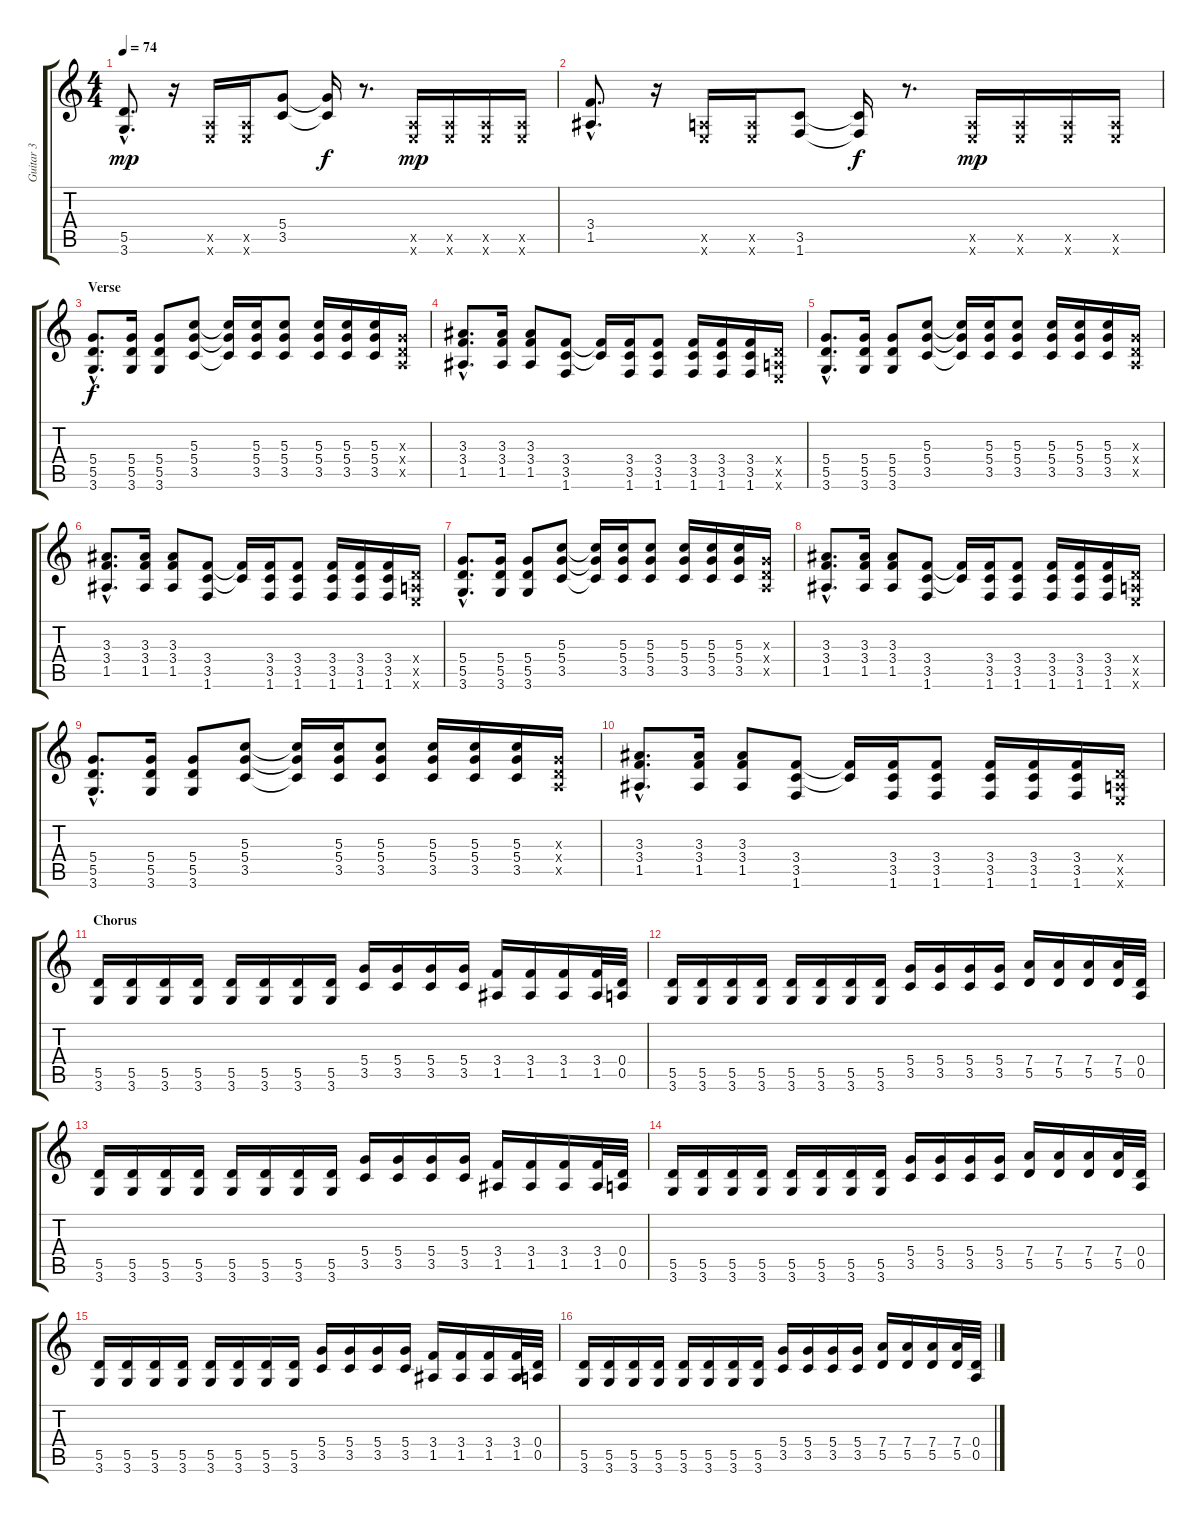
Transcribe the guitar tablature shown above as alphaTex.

\track ("Guitar 3" "Guitar 3") {instrument overdrivenguitar}
\staff {score tabs}
\tuning (E4 B3 G3 D3 A2 E2) {hide}
\ts (4 4)
\tempo 74
\clef g2
\ks c
(5.5{hac} 3.6{hac}).8{d dy mp} r.16 (0.5{x} 0.6{x}).16 (0.5{x} 0.6{x}).16 (5.4 3.5).8 (5.4{t} 3.5{t}).16{dy f} r.8{d} (0.5{x} 0.6{x}).16{dy mp} (0.5{x} 0.6{x}).16 (0.5{x} 0.6{x}).16 (0.5{x} 0.6{x}).16 |
(3.4{hac} 1.5{hac}).8{d} r.16 (0.5{x} 0.6{x}).16 (0.5{x} 0.6{x}).16 (3.5 1.6).8 (3.5{t} 1.6{t}).16{dy f} r.8{d} (0.5{x} 0.6{x}).16{dy mp} (0.5{x} 0.6{x}).16 (0.5{x} 0.6{x}).16 (0.5{x} 0.6{x}).16 |
\section ("" "Verse")
(5.4{hac} 5.5{hac} 3.6{hac}).8{d dy f} (5.4 5.5 3.6).16 (5.4 5.5 3.6).8 (5.3 5.4 3.5).8 (5.3{t} 5.4{t} 3.5{t}).16 (5.3 5.4 3.5).16 (5.3 5.4 3.5).8 (5.3 5.4 3.5).16 (5.3 5.4 3.5).16 (5.3 5.4 3.5).16 (0.3{x} 0.4{x} 0.5{x}).16 |
(3.3{hac} 3.4{hac} 1.5{hac}).8{d} (3.3 3.4 1.5).16 (3.3 3.4 1.5).8 (3.4 3.5 1.6).8 (3.4{t} 3.5{t}).16 (3.4 3.5 1.6).16 (3.4 3.5 1.6).8 (3.4 3.5 1.6).16 (3.4 3.5 1.6).16 (3.4 3.5 1.6).16 (0.4{x} 0.5{x} 0.6{x}).16 |
(5.4{hac} 5.5{hac} 3.6{hac}).8{d} (5.4 5.5 3.6).16 (5.4 5.5 3.6).8 (5.3 5.4 3.5).8 (5.3{t} 5.4{t} 3.5{t}).16 (5.3 5.4 3.5).16 (5.3 5.4 3.5).8 (5.3 5.4 3.5).16 (5.3 5.4 3.5).16 (5.3 5.4 3.5).16 (0.3{x} 0.4{x} 0.5{x}).16 |
(3.3{hac} 3.4{hac} 1.5{hac}).8{d} (3.3 3.4 1.5).16 (3.3 3.4 1.5).8 (3.4 3.5 1.6).8 (3.4{t} 3.5{t}).16 (3.4 3.5 1.6).16 (3.4 3.5 1.6).8 (3.4 3.5 1.6).16 (3.4 3.5 1.6).16 (3.4 3.5 1.6).16 (0.4{x} 0.5{x} 0.6{x}).16 |
(5.4{hac} 5.5{hac} 3.6{hac}).8{d} (5.4 5.5 3.6).16 (5.4 5.5 3.6).8 (5.3 5.4 3.5).8 (5.3{t} 5.4{t} 3.5{t}).16 (5.3 5.4 3.5).16 (5.3 5.4 3.5).8 (5.3 5.4 3.5).16 (5.3 5.4 3.5).16 (5.3 5.4 3.5).16 (0.3{x} 0.4{x} 0.5{x}).16 |
(3.3{hac} 3.4{hac} 1.5{hac}).8{d} (3.3 3.4 1.5).16 (3.3 3.4 1.5).8 (3.4 3.5 1.6).8 (3.4{t} 3.5{t}).16 (3.4 3.5 1.6).16 (3.4 3.5 1.6).8 (3.4 3.5 1.6).16 (3.4 3.5 1.6).16 (3.4 3.5 1.6).16 (0.4{x} 0.5{x} 0.6{x}).16 |
(5.4{hac} 5.5{hac} 3.6{hac}).8{d} (5.4 5.5 3.6).16 (5.4 5.5 3.6).8 (5.3 5.4 3.5).8 (5.3{t} 5.4{t} 3.5{t}).16 (5.3 5.4 3.5).16 (5.3 5.4 3.5).8 (5.3 5.4 3.5).16 (5.3 5.4 3.5).16 (5.3 5.4 3.5).16 (0.3{x} 0.4{x} 0.5{x}).16 |
(3.3{hac} 3.4{hac} 1.5{hac}).8{d} (3.3 3.4 1.5).16 (3.3 3.4 1.5).8 (3.4 3.5 1.6).8 (3.4{t} 3.5{t}).16 (3.4 3.5 1.6).16 (3.4 3.5 1.6).8 (3.4 3.5 1.6).16 (3.4 3.5 1.6).16 (3.4 3.5 1.6).16 (0.4{x} 0.5{x} 0.6{x}).16 |
\section ("" "Chorus")
(5.5 3.6).16 (5.5 3.6).16 (5.5 3.6).16 (5.5 3.6).16 (5.5 3.6).16 (5.5 3.6).16 (5.5 3.6).16 (5.5 3.6).16 (5.4 3.5).16 (5.4 3.5).16 (5.4 3.5).16 (5.4 3.5).16 (3.4 1.5).16 (3.4 1.5).16 (3.4 1.5).16 (3.4 1.5).32 (0.4 0.5).32 |
(5.5 3.6).16 (5.5 3.6).16 (5.5 3.6).16 (5.5 3.6).16 (5.5 3.6).16 (5.5 3.6).16 (5.5 3.6).16 (5.5 3.6).16 (5.4 3.5).16 (5.4 3.5).16 (5.4 3.5).16 (5.4 3.5).16 (7.4 5.5).16 (7.4 5.5).16 (7.4 5.5).16 (7.4 5.5).32 (0.4 0.5).32 |
(5.5 3.6).16 (5.5 3.6).16 (5.5 3.6).16 (5.5 3.6).16 (5.5 3.6).16 (5.5 3.6).16 (5.5 3.6).16 (5.5 3.6).16 (5.4 3.5).16 (5.4 3.5).16 (5.4 3.5).16 (5.4 3.5).16 (3.4 1.5).16 (3.4 1.5).16 (3.4 1.5).16 (3.4 1.5).32 (0.4 0.5).32 |
(5.5 3.6).16 (5.5 3.6).16 (5.5 3.6).16 (5.5 3.6).16 (5.5 3.6).16 (5.5 3.6).16 (5.5 3.6).16 (5.5 3.6).16 (5.4 3.5).16 (5.4 3.5).16 (5.4 3.5).16 (5.4 3.5).16 (7.4 5.5).16 (7.4 5.5).16 (7.4 5.5).16 (7.4 5.5).32 (0.4 0.5).32 |
(5.5 3.6).16 (5.5 3.6).16 (5.5 3.6).16 (5.5 3.6).16 (5.5 3.6).16 (5.5 3.6).16 (5.5 3.6).16 (5.5 3.6).16 (5.4 3.5).16 (5.4 3.5).16 (5.4 3.5).16 (5.4 3.5).16 (3.4 1.5).16 (3.4 1.5).16 (3.4 1.5).16 (3.4 1.5).32 (0.4 0.5).32 |
(5.5 3.6).16 (5.5 3.6).16 (5.5 3.6).16 (5.5 3.6).16 (5.5 3.6).16 (5.5 3.6).16 (5.5 3.6).16 (5.5 3.6).16 (5.4 3.5).16 (5.4 3.5).16 (5.4 3.5).16 (5.4 3.5).16 (7.4 5.5).16 (7.4 5.5).16 (7.4 5.5).16 (7.4 5.5).32 (0.4 0.5).32
